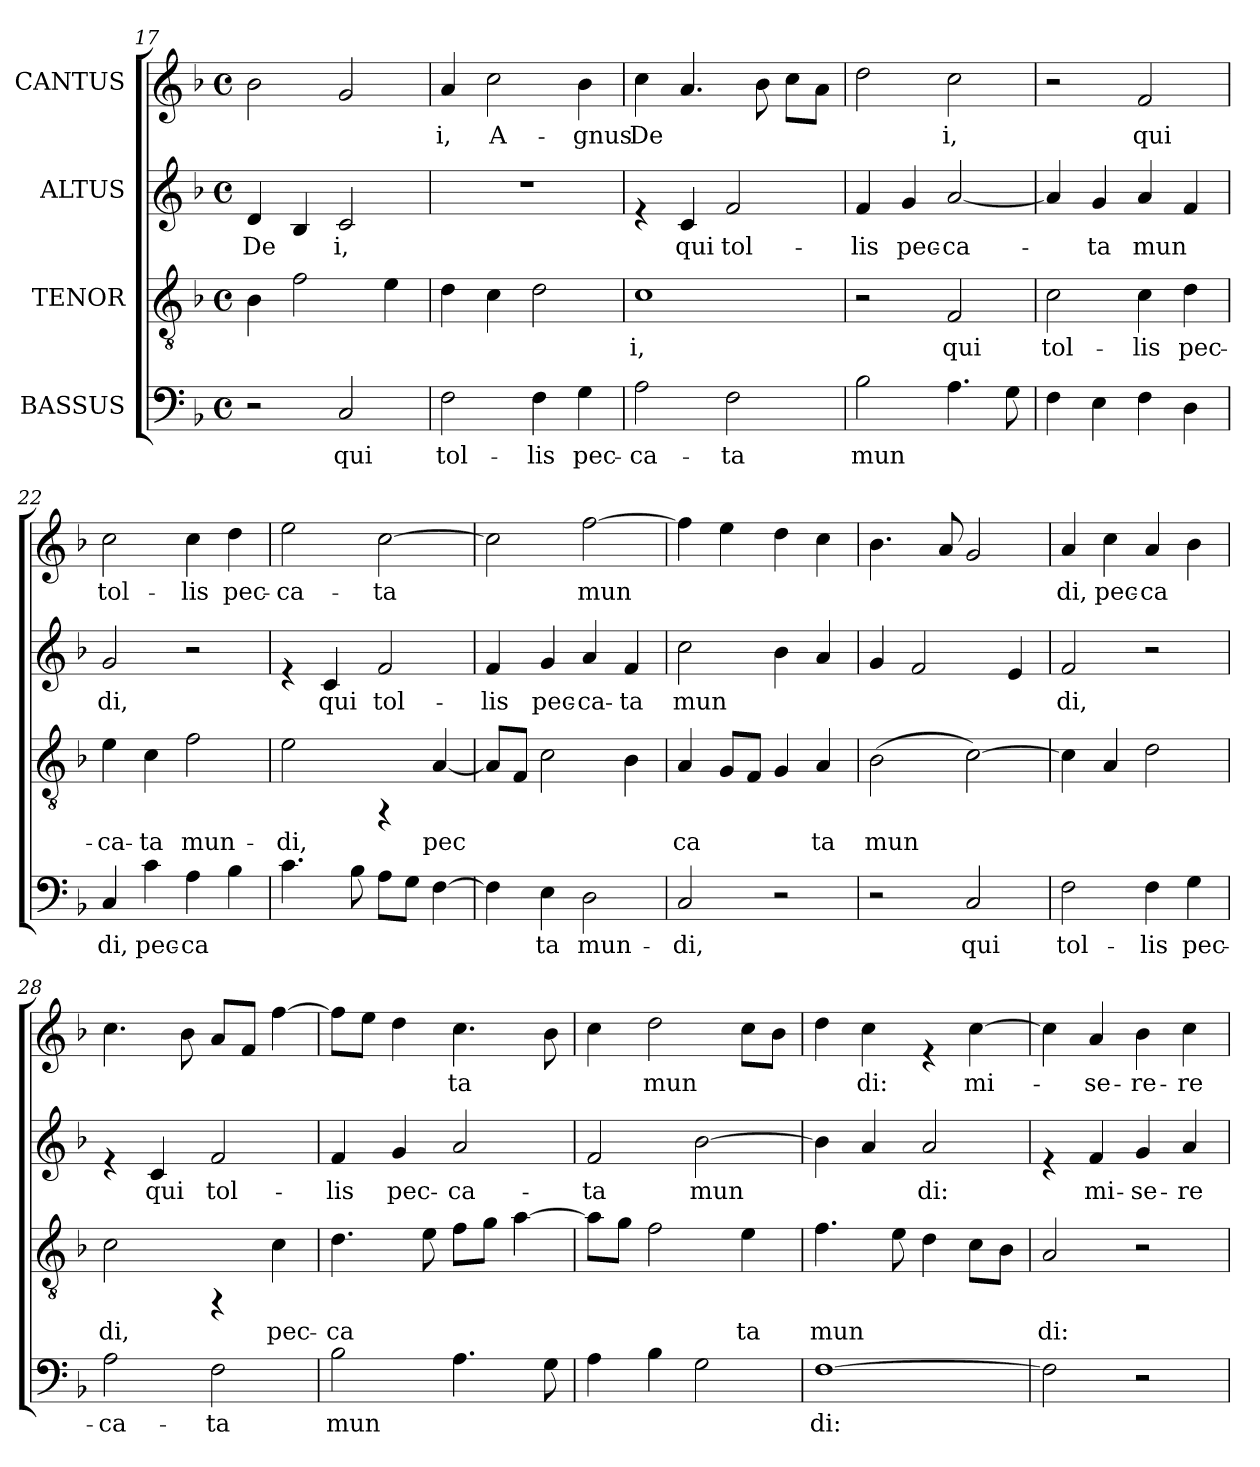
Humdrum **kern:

**kern	**text	**kern	**text	**kern	**text	**kern	**text
*part4	*part4	*part3	*part3	*part2	*part2	*part1	*part1
*staff4	*staff4	*staff3	*staff3	*staff2	*staff2	*staff1	*staff1
*I"BASSUS	*	*I"TENOR	*	*I"ALTUS	*	*I"CANTUS	*
*clefF4	*	*clefGv2	*	*clefG2	*	*clefG2	*
*k[b-]	*	*k[b-]	*	*k[b-]	*	*k[b-]	*
*F:	*	*F:	*	*F:	*	*F:	*
*M4/4	*	*M4/4	*	*M4/4	*	*M4/4	*
*met(c)	*	*met(c)	*	*met(c)	*	*met(c)	*
=17	=17	=17	=17	=17	=17	=17	=17
!	!	!	!LO:LY:b:cj	!	!LO:LY:b:cj	!	!LO:LY:b:cj
2r	.	4B-\	--	4d/	De-	2b-\	--
!	!	!	!LO:LY:b:cj	!	!LO:LY:b:cj	!	!
.	.	2f\	--	4B-/	--	.	.
!	!LO:LY:b:cj	!	!	!	!LO:LY:b:cj	!	!LO:LY:b:cj
2C/	qui	.	.	2c/	-i,	2g/	--
!	!	!	!LO:LY:b:cj	!	!	!	!
.	.	4e\	--	.	.	.	.
=18	=18	=18	=18	=18	=18	=18	=18
!	!LO:LY:b:cj	!	!LO:LY:b:cj	!	!	!	!LO:LY:b:cj
2F\	tol-	4d\	--	1r	.	4a/	-i,
!	!	!	!LO:LY:b:cj	!	!	!	!LO:LY:b:cj
.	.	4c\	--	.	.	2cc\	A-
!	!LO:LY:b:cj	!	!LO:LY:b:cj	!	!	!	!
4F\	-lis	2d\	--	.	.	.	.
!	!LO:LY:b:cj	!	!	!	!	!	!LO:LY:b:cj
4G\	pec-	.	.	.	.	4b-\	-gnus
=19	=19	=19	=19	=19	=19	=19	=19
!	!LO:LY:b:cj	!	!LO:LY:b:cj	!	!	!	!LO:LY:b:cj
2A\	-ca-	1c	-i,	4re	.	4cc\	De-
!	!	!	!	!	!LO:LY:b:cj	!	!LO:LY:b:cj
.	.	.	.	4c/	qui	4.a/	--
!	!LO:LY:b:cj	!	!	!	!LO:LY:b:cj	!	!
2F\	-ta	.	.	2f/	tol-	.	.
!	!	!	!	!	!	!	!LO:LY:b:cj
.	.	.	.	.	.	8b-\	--
!	!	!	!	!	!	!	!LO:LY:b:cj
.	.	.	.	.	.	8cc\L	--
!	!	!	!	!	!	!	!LO:LY:b:cj
.	.	.	.	.	.	8a\J	--
=20	=20	=20	=20	=20	=20	=20	=20
!	!LO:LY:b:cj	!	!	!	!LO:LY:b:cj	!	!LO:LY:b:cj
2B-\	mun-	2r	.	4f/	-lis	2dd\	--
!	!	!	!	!	!LO:LY:b:cj	!	!
.	.	.	.	4g/	pec-	.	.
!	!LO:LY:b:cj	!	!LO:LY:b:cj	!	!LO:LY:b:cj	!	!LO:LY:b:cj
4.A\	--	2F/	qui	[<2a/	-ca-	2cc\	-i,
!	!LO:LY:b:cj	!	!	!	!	!	!
8G\	--	.	.	.	.	.	.
!!LO:PB:g=z
=21	=21	=21	=21	=21	=21	=21	=21
!	!LO:LY:b:cj	!	!LO:LY:b:cj	!	!	!	!
4F\	--	2c\	tol-	4a/]	.	2r	.
!	!LO:LY:b:cj	!	!	!	!LO:LY:b:cj	!	!
4E\	--	.	.	4g/	-ta	.	.
!	!LO:LY:b:cj	!	!LO:LY:b:cj	!	!LO:LY:b:cj	!	!LO:LY:b:cj
4F\	--	4c\	-lis	4a/	mun-	2f/	qui
!	!LO:LY:b:cj	!	!LO:LY:b:cj	!	!LO:LY:b:cj	!	!
4D\	--	4d\	pec-	4f/	--	.	.
=22	=22	=22	=22	=22	=22	=22	=22
!	!LO:LY:b:cj	!	!LO:LY:b:cj	!	!LO:LY:b:cj	!	!LO:LY:b:cj
4C/	-di,	4e\	-ca-	2g/	-di,	2cc\	tol-
!	!LO:LY:b:cj	!	!LO:LY:b:cj	!	!	!	!
4c\	pec-	4c\	-ta	.	.	.	.
!	!LO:LY:b:cj	!	!LO:LY:b:cj	!	!	!	!LO:LY:b:cj
4A\	-ca-	2f\	mun-	2r	.	4cc\	-lis
!	!LO:LY:b:cj	!	!	!	!	!	!LO:LY:b:cj
4B-\	--	.	.	.	.	4dd\	pec-
=23	=23	=23	=23	=23	=23	=23	=23
!	!LO:LY:b:cj	!	!LO:LY:b:cj	!	!	!	!LO:LY:b:cj
4.c\	--	2e\	-di,	4re	.	2ee\	-ca-
!	!	!	!	!	!LO:LY:b:cj	!	!
.	.	.	.	4c/	qui	.	.
!	!LO:LY:b:cj	!	!	!	!	!	!
8B-\	--	.	.	.	.	.	.
!	!LO:LY:b:cj	!	!	!	!LO:LY:b:cj	!	!LO:LY:b:cj
8A\L	--	4rEE	.	2f/	tol-	[>2cc\	-ta
!	!LO:LY:b:cj	!	!	!	!	!	!
8G\J	--	.	.	.	.	.	.
!	!LO:LY:b:cj	!	!LO:LY:b:cj	!	!	!	!
[>4F\	--	[<4A/	pec-	.	.	.	.
=24	=24	=24	=24	=24	=24	=24	=24
!	!	!	!	!	!LO:LY:b:cj	!	!
4F\]	.	8A/L]	.	4f/	-lis	2cc\]	.
!	!	!	!LO:LY:b:cj	!	!	!	!
.	.	8F/J	--	.	.	.	.
!	!LO:LY:b:cj	!	!LO:LY:b:cj	!	!LO:LY:b:cj	!	!
4E\	-ta	2c\	--	4g/	pec-	.	.
!	!LO:LY:b:cj	!	!	!	!LO:LY:b:cj	!	!LO:LY:b:cj
2D\	mun-	.	.	4a/	-ca-	[>2ff\	mun-
!	!	!	!LO:LY:b:cj	!	!LO:LY:b:cj	!	!
.	.	4B-\	--	4f/	-ta	.	.
=25	=25	=25	=25	=25	=25	=25	=25
!	!LO:LY:b:cj	!	!LO:LY:b:cj	!	!LO:LY:b:cj	!	!
2C/	-di,	4A/	-ca-	2cc\	mun-	4ff\]	.
!	!	!	!LO:LY:b:cj	!	!	!	!LO:LY:b:cj
.	.	8G/L	--	.	.	4ee\	--
!	!	!	!LO:LY:b:cj	!	!	!	!
.	.	8F/J	--	.	.	.	.
!	!	!	!LO:LY:b:cj	!	!LO:LY:b:cj	!	!LO:LY:b:cj
2r	.	4G/	--	4b-\	--	4dd\	--
!	!	!	!LO:LY:b:cj	!	!LO:LY:b:cj	!	!LO:LY:b:cj
.	.	4A/	-ta	4a/	--	4cc\	--
!!LO:LB:g=z
=26	=26	=26	=26	=26	=26	=26	=26
!	!	!	!LO:LY:b:cj	!	!LO:LY:b:cj	!	!LO:LY:b:cj
2r	.	(>2B-\	mun-	4g/	--	4.b-\	--
!	!	!	!	!	!LO:LY:b:cj	!	!
.	.	.	.	2f/	--	.	.
!	!	!	!	!	!	!	!LO:LY:b:cj
.	.	.	.	.	.	8a/	--
!	!LO:LY:b:cj	!	!LO:LY:b:cj	!	!	!	!LO:LY:b:cj
2C/	qui	[>2c\)	--	.	.	2g/	--
!	!	!	!	!	!LO:LY:b:cj	!	!
.	.	.	.	4e/	--	.	.
=27	=27	=27	=27	=27	=27	=27	=27
!	!LO:LY:b:cj	!	!	!	!LO:LY:b:cj	!	!LO:LY:b:cj
2F\	tol-	4c\]	.	2f/	-di,	4a/	-di,
!	!	!	!LO:LY:b:cj	!	!	!	!LO:LY:b:cj
.	.	4A/	--	.	.	4cc\	pec-
!	!LO:LY:b:cj	!	!LO:LY:b:cj	!	!	!	!LO:LY:b:cj
4F\	-lis	2d\	--	2r	.	4a/	-ca-
!	!LO:LY:b:cj	!	!	!	!	!	!LO:LY:b:cj
4G\	pec-	.	.	.	.	4b-\	--
=28	=28	=28	=28	=28	=28	=28	=28
!	!LO:LY:b:cj	!	!LO:LY:b:cj	!	!	!	!LO:LY:b:cj
2A\	-ca-	2c\	-di,	4re	.	4.cc\	--
!	!	!	!	!	!LO:LY:b:cj	!	!
.	.	.	.	4c/	qui	.	.
!	!	!	!	!	!	!	!LO:LY:b:cj
.	.	.	.	.	.	8b-\	--
!	!LO:LY:b:cj	!	!	!	!LO:LY:b:cj	!	!LO:LY:b:cj
2F\	-ta	4rEE	.	2f/	tol-	8a/L	--
!	!	!	!	!	!	!	!LO:LY:b:cj
.	.	.	.	.	.	8f/J	--
!	!	!	!LO:LY:b:cj	!	!	!	!LO:LY:b:cj
.	.	4c\	pec-	.	.	[>4ff\	--
=29	=29	=29	=29	=29	=29	=29	=29
!	!LO:LY:b:cj	!	!LO:LY:b:cj	!	!LO:LY:b:cj	!	!
2B-\	mun	4.d\	-ca-	4f/	-lis	8ff\L]	.
!	!	!	!	!	!	!	!LO:LY:b:cj
.	.	.	.	.	.	8ee\J	--
!	!	!	!	!	!LO:LY:b:cj	!	!LO:LY:b:cj
.	.	.	.	4g/	pec-	4dd\	--
!	!	!	!LO:LY:b:cj	!	!	!	!
.	.	8e\	--	.	.	.	.
!	!LO:LY:b:cj	!	!LO:LY:b:cj	!	!LO:LY:b:cj	!	!LO:LY:b:cj
4.A\	-	8f\L	--	2a/	-ca-	4.cc\	-ta
!	!	!	!LO:LY:b:cj	!	!	!	!
.	.	8g\J	--	.	.	.	.
!	!	!	!LO:LY:b:cj	!	!	!	!
.	.	[>4a\	--	.	.	.	.
!	!LO:LY:b:cj	!	!	!	!	!	!LO:LY:b:cj
8G\	--	.	.	.	.	8b-\	-
=30	=30	=30	=30	=30	=30	=30	=30
!	!LO:LY:b:cj	!	!	!	!LO:LY:b:cj	!	!LO:LY:b:cj
4A\	--	8a\L]	.	2f/	-ta	4cc\	--
!	!	!	!LO:LY:b:cj	!	!	!	!
.	.	8g\J	--	.	.	.	.
!	!LO:LY:b:cj	!	!LO:LY:b:cj	!	!	!	!LO:LY:b:cj
4B-\	--	2f\	--	.	.	2dd\	-mun
!	!LO:LY:b:cj	!	!	!	!LO:LY:b:cj	!	!
2G\	--	.	.	[>2b-\	mun-	.	.
!	!	!	!LO:LY:b:cj	!	!	!	!LO:LY:b:cj
.	.	4e\	-ta	.	.	8cc\L	-
!	!	!	!	!	!	!	!LO:LY:b:cj
.	.	.	.	.	.	8b-\J	--
!!LO:LB:g=z
=31	=31	=31	=31	=31	=31	=31	=31
!	!LO:LY:b:cj	!	!LO:LY:b:cj	!	!	!	!LO:LY:b:cj
[>1F	-di:	4.f\	mun-	4b-\]	.	4dd\	--
!	!	!	!	!	!LO:LY:b:cj	!	!LO:LY:b:cj
.	.	.	.	4a/	--	4cc\	-di:
!	!	!	!LO:LY:b:cj	!	!	!	!
.	.	8e\	--	.	.	.	.
!	!	!	!LO:LY:b:cj	!	!LO:LY:b:cj	!	!
.	.	4d\	--	2a/	-di:	4re	.
!	!	!	!LO:LY:b:cj	!	!	!	!LO:LY:b:cj
.	.	8c\L	--	.	.	[>4cc\	mi-
!	!	!	!LO:LY:b:cj	!	!	!	!
.	.	8B-\J	--	.	.	.	.
=32	=32	=32	=32	=32	=32	=32	=32
!	!	!	!LO:LY:b:cj	!	!	!	!
2F\]	.	2A/	-di:	4re	.	4cc\]	.
!	!	!	!	!	!LO:LY:b:cj	!	!LO:LY:b:cj
.	.	.	.	4f/	mi-	4a/	-se-
!	!	!	!	!	!LO:LY:b:cj	!	!LO:LY:b:cj
2r	.	2r	.	4g/	-se-	4b-\	-re-
!	!	!	!	!	!LO:LY:b:cj	!	!LO:LY:b:cj
.	.	.	.	4a/	-re-	4cc\	-re
=	=	=	=	=	=	=	=
*-	*-	*-	*-	*-	*-	*-	*-
